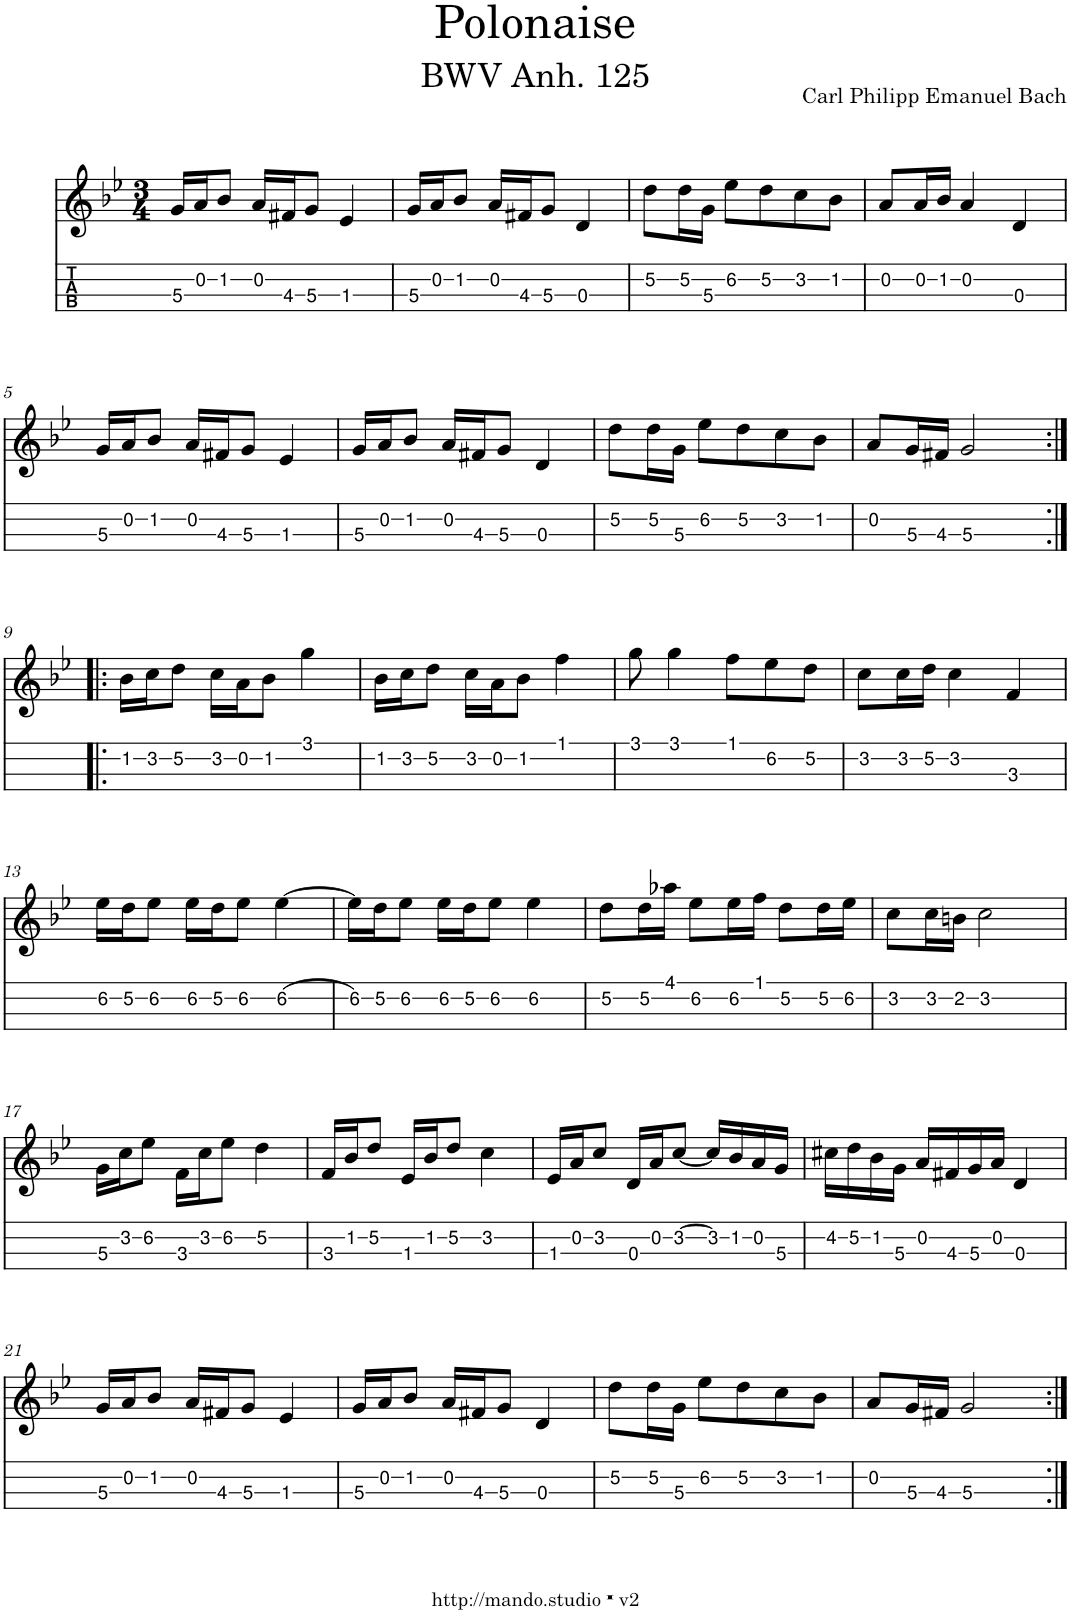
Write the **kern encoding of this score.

**kern	**kern
*part1	*part1
*staff2	*staff1
*I"Mandolin	*
*I'Mdn.	*
*stria4	*
*	*clefG2
*k[b-e-]	*k[b-e-]
*M3/4	*M3/4
=1	=1
16gLL	16g/LL
16aJ	16a/J
8b-J	8b-/J
16aLL	16a/LL
16f#XJ	16f#X/J
8gJ	8g/J
4e-	4e-/
=2	=2
16gLL	16g/LL
16aJ	16a/J
8b-J	8b-/J
16aLL	16a/LL
16f#XJ	16f#X/J
8gJ	8g/J
4d	4d/
=3	=3
8ddL	8dd\L
16ddL	16dd\L
16gJJ	16g\JJ
8ee-L	8ee-\L
8ddJ	8dd\
8ccL	8cc\
8b-J	8b-\J
=4	=4
8aL	8a/L
16aL	16a/L
16b-JJ	16b-/JJ
4a	4a/
4d	4d/
!!LO:LB:g=z
=5	=5
16gLL	16g/LL
16aJ	16a/J
8b-J	8b-/J
16aLL	16a/LL
16f#XJ	16f#X/J
8gJ	8g/J
4e-	4e-/
=6	=6
16gLL	16g/LL
16aJ	16a/J
8b-J	8b-/J
16aLL	16a/LL
16f#XJ	16f#X/J
8gJ	8g/J
4d	4d/
=7	=7
8ddL	8dd\L
16ddL	16dd\L
16gJJ	16g\JJ
8ee-L	8ee-\L
8ddJ	8dd\
8ccL	8cc\
8b-J	8b-\J
=8	=8
8aL	8a/L
16gL	16g/L
16f#JJ	16f#X/JJ
2g	2g/
!!LO:LB:g=z
=9:|!|:	=9:|!|:
16b-LL	16b-\LL
16ccJ	16cc\J
8ddJ	8dd\J
16ccLL	16cc\LL
16aJ	16a\J
8b-J	8b-\J
4gg	4gg\
=10	=10
16b-LL	16b-\LL
16ccJ	16cc\J
8ddJ	8dd\J
16ccLL	16cc\LL
16aJ	16a\J
8b-J	8b-\J
4ff	4ff\
=11	=11
8gg	8gg\
4gg	4gg\
8ff	8ff\L
8ee-L	8ee-\
8ddJ	8dd\J
=12	=12
8ccL	8cc\L
16ccL	16cc\L
16ddJJ	16dd\JJ
4cc	4cc\
4f	4f/
!!LO:LB:g=z
=13	=13
16ee-LL	16ee-\LL
16ddJ	16dd\J
8ee-J	8ee-\J
16ee-LL	16ee-\LL
16ddJ	16dd\J
8ee-J	8ee-\J
[4ee-	[4ee-\
=14	=14
16ee-LL]	16ee-\LL]
16ddJ	16dd\J
8ee-J	8ee-\J
16ee-LL	16ee-\LL
16ddJ	16dd\J
8ee-J	8ee-\J
4ee-	4ee-\
=15	=15
8ddL	8dd\L
16ddL	16dd\L
16aa-XJJ	16aa-X\JJ
8ee-L	8ee-\L
16ee-L	16ee-\L
16ffJJ	16ff\JJ
8ddL	8dd\L
16ddL	16dd\L
16ee-JJ	16ee-\JJ
=16	=16
8ccL	8cc\L
16ccL	16cc\L
16bnJJ	16bn\JJ
2cc	2cc\
!!LO:LB:g=z
=17	=17
16gLL	16g\LL
16ccJ	16cc\J
8ee-J	8ee-\J
16fLL	16f\LL
16ccJ	16cc\J
8ee-J	8ee-\J
4dd	4dd\
=18	=18
16fLL	16f/LL
16b-J	16b-/J
8ddJ	8dd/J
16e-LL	16e-/LL
16b-J	16b-/J
8ddJ	8dd/J
4cc	4cc\
=19	=19
16e-LL	16e-/LL
16aJ	16a/J
8ccJ	8cc/J
16dLL	16d/LL
16aJ	16a/J
[8ccJ	[8cc/J
16ccLL]	16cc/LL]
16b-J	16b-/
16aL	16a/
16gJJ	16g/JJ
=20	=20
16cc#XLL	16cc#X\LL
16ddJ	16dd\
16b-L	16b-\
16gJJ	16g\JJ
16aLL	16a/LL
16f#XJ	16f#X/
16gL	16g/
16aJJ	16a/JJ
4d	4d/
!!LO:LB:g=z
=21	=21
16gLL	16g/LL
16aJ	16a/J
8b-J	8b-/J
16aLL	16a/LL
16f#XJ	16f#X/J
8gJ	8g/J
4e-	4e-/
=22	=22
16gLL	16g/LL
16aJ	16a/J
8b-J	8b-/J
16aLL	16a/LL
16f#XJ	16f#X/J
8gJ	8g/J
4d	4d/
=23	=23
8ddL	8dd\L
16ddL	16dd\L
16gJJ	16g\JJ
8ee-L	8ee-\L
8ddJ	8dd\
8ccL	8cc\
8b-J	8b-\J
=24	=24
8aL	8a/L
16gL	16g/L
16f#JJ	16f#X/JJ
2g	2g/
=:|!	=:|!
*-	*-
